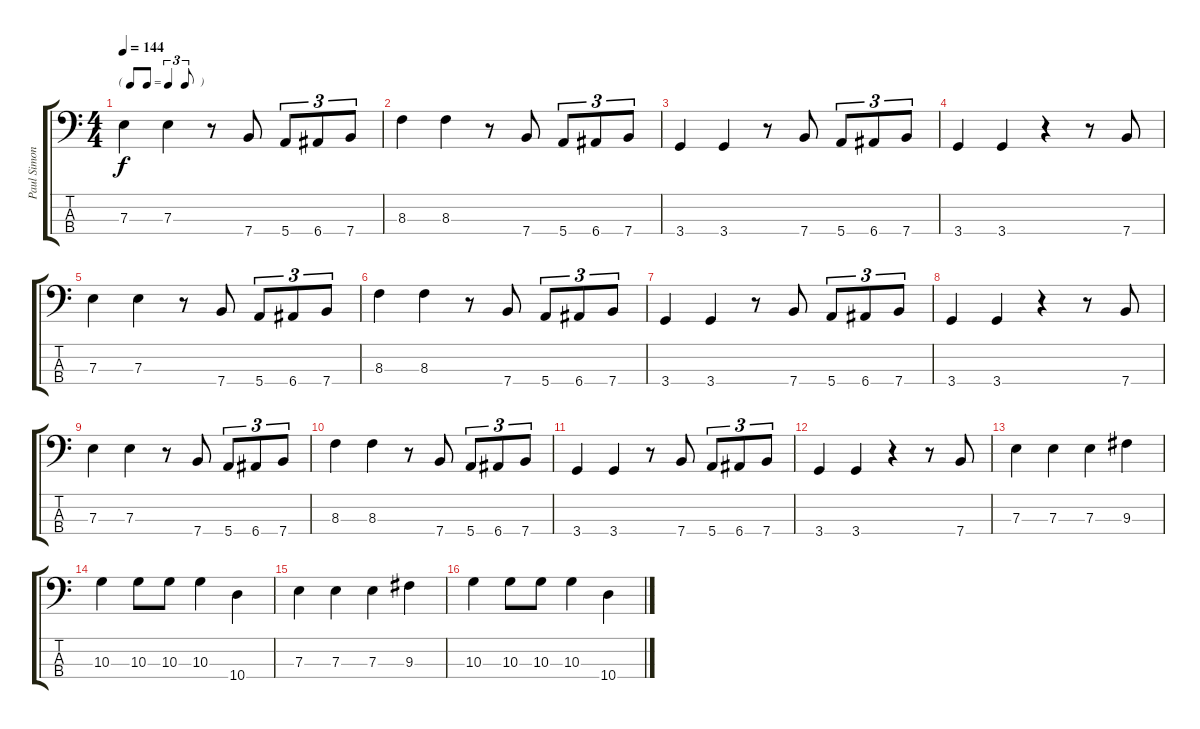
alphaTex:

\track ("Paul Simonon" "Paul Simon") {instrument electricbassfinger}
\staff {score tabs}
\tuning (G2 D2 A1 E1) {hide}
\ts (4 4)
\tf triplet8th
\tempo 144
\clef f4
\ks c
7.3.4{dy f} 7.3.4 r.8 7.4.8 5.4.8{tu (3 2)} 6.4.8{tu (3 2)} 7.4.8{tu (3 2)} |
8.3.4 8.3.4 r.8 7.4.8 5.4.8{tu (3 2)} 6.4.8{tu (3 2)} 7.4.8{tu (3 2)} |
3.4.4 3.4.4 r.8 7.4.8 5.4.8{tu (3 2)} 6.4.8{tu (3 2)} 7.4.8{tu (3 2)} |
3.4.4 3.4.4 r.4 r.8 7.4.8 |
7.3.4 7.3.4 r.8 7.4.8 5.4.8{tu (3 2)} 6.4.8{tu (3 2)} 7.4.8{tu (3 2)} |
8.3.4 8.3.4 r.8 7.4.8 5.4.8{tu (3 2)} 6.4.8{tu (3 2)} 7.4.8{tu (3 2)} |
3.4.4 3.4.4 r.8 7.4.8 5.4.8{tu (3 2)} 6.4.8{tu (3 2)} 7.4.8{tu (3 2)} |
3.4.4 3.4.4 r.4 r.8 7.4.8 |
7.3.4 7.3.4 r.8 7.4.8 5.4.8{tu (3 2)} 6.4.8{tu (3 2)} 7.4.8{tu (3 2)} |
8.3.4 8.3.4 r.8 7.4.8 5.4.8{tu (3 2)} 6.4.8{tu (3 2)} 7.4.8{tu (3 2)} |
3.4.4 3.4.4 r.8 7.4.8 5.4.8{tu (3 2)} 6.4.8{tu (3 2)} 7.4.8{tu (3 2)} |
3.4.4 3.4.4 r.4 r.8 7.4.8 |
7.3.4 7.3.4 7.3.4 9.3.4 |
10.3.4 10.3.8 10.3.8 10.3.4 10.4.4 |
7.3.4 7.3.4 7.3.4 9.3.4 |
10.3.4 10.3.8 10.3.8 10.3.4 10.4.4
